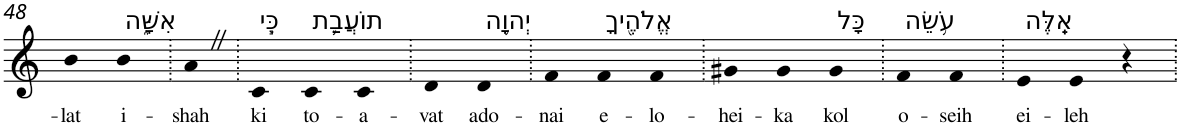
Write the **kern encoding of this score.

**kern	**text
*part1	*part1
*staff1	*staff1
*I"Piano	*
*I'Pno	*
!!LO:PB:g=z
*clefG2	*
*k[]	*
=48	=48
!	!LO:LY:b
4b	-lat
!LO:TX:a:t=אִשָּׁ֑ה	!
!	!LO:LY:b
4b	i-
=49.	=49.
!	!LO:LY:b
4aZ	-shah
=50.	=50.
!LO:TX:a:t=כִּ֧י	!
!	!LO:LY:b
4c	ki
!LO:TX:a:t=תוֹעֲבַ֛ת	!
!	!LO:LY:b
4c	to-
!	!LO:LY:b
4c	-a-
=51.	=51.
!	!LO:LY:b
4d	-vat
!LO:TX:a:t=יְהוָ֥ה	!
!	!LO:LY:b
4d	ado-
=52.	=52.
!	!LO:LY:b
4f	-nai
!LO:TX:a:t=אֱלֹהֶ֖יךָ	!
!	!LO:LY:b
4f	e-
!	!LO:LY:b
4f	-lo-
=53.	=53.
!	!LO:LY:b
4g#X	-hei-
!	!LO:LY:b
4g#	-ka
!LO:TX:a:t=כָּל	!
!	!LO:LY:b
4g#	kol
=54.	=54.
!LO:TX:a:t=עֹ֥שֵׂה	!
!	!LO:LY:b
4f	o-
!	!LO:LY:b
4f	-seih
=55.	=55.
!LO:TX:a:t=אֵֽלֶּה	!
!	!LO:LY:b
4e	ei-
!	!LO:LY:b
4e	-leh
4r	.
=.	=.
*-	*-
